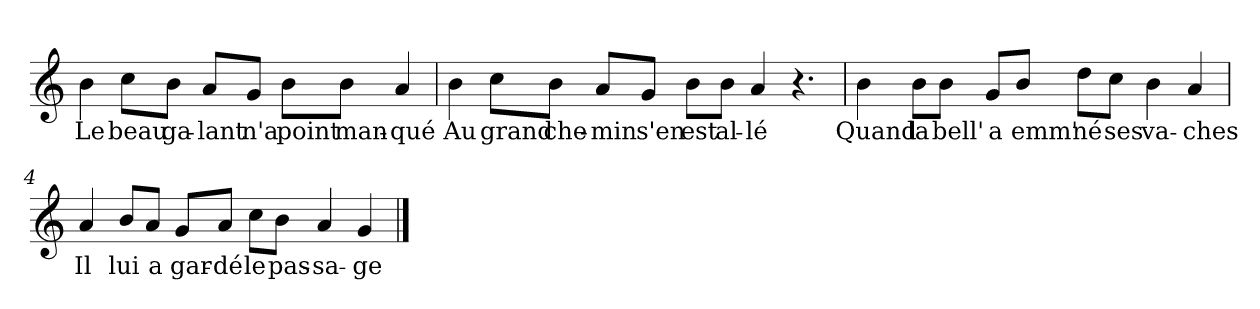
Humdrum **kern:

**kern	**text
*part1	*part1
*staff1	*staff1
*clefG2	*
*k[]	*
*C:	*
=1	=1
!	!LO:LY:b
4b\	Le
!	!LO:LY:b
8cc\L	beau
!	!LO:LY:b
8b\J	ga-
!	!LO:LY:b
8a/L	-lant
!	!LO:LY:b
8g/J	n'a
!	!LO:LY:b
8b\L	point
!	!LO:LY:b
8b\J	man-
!	!LO:LY:b
4a/	-qué
=2	=2
!	!LO:LY:b
4b\	Au
!	!LO:LY:b
8cc\L	grand
!	!LO:LY:b
8b\J	che-
!	!LO:LY:b
8a/L	-min
!	!LO:LY:b
8g/J	s'en
!	!LO:LY:b
8b\L	est
!	!LO:LY:b
8b\J	al-
!	!LO:LY:b
4a/	-lé
4.r	.
!!LO:LB:g=z
=3	=3
!	!LO:LY:b
4b\	Quand
!	!LO:LY:b
8b\L	la
!	!LO:LY:b
8b\J	bell'
!	!LO:LY:b
8g/L	a
!	!LO:LY:b
8b/J	emm'
!	!LO:LY:b
8dd\L	né
!	!LO:LY:b
8cc\J	ses
!	!LO:LY:b
4b\	va-
!	!LO:LY:b
4a/	-ches
=4	=4
!	!LO:LY:b
4a/	Il
!	!LO:LY:b
8b/L	lui
!	!LO:LY:b
8a/J	a
!	!LO:LY:b
8g/L	gar-
!	!LO:LY:b
8a/J	-dé
!	!LO:LY:b
8cc\L	le
!	!LO:LY:b
8b\J	pas-
!	!LO:LY:b
4a/	-sa-
!	!LO:LY:b
4g/	-ge
==	==
*-	*-
